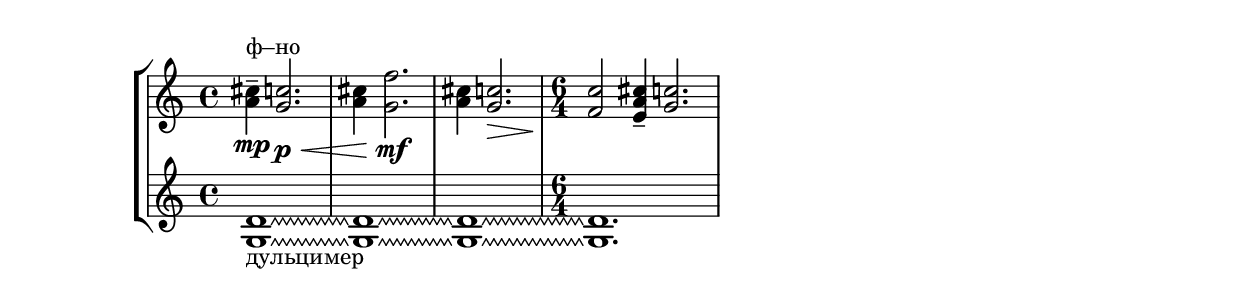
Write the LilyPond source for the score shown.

\version "2.18.2"
\header {
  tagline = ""  % removed
}
% \include "lilypond-book-preamble.ly"


global = {
\key g \major
  \time 2/4
}



\parallelMusic #'(
voiceA
voiceB
) 
% rhMusic
% lhMusic

{
  %--------------------bar1 

  \time 4/4
  <a' cis>4\mp--^"ф–но" <g c>2.\p\< |
  \override Glissando.style = #'zigzag <g d'>1_"дульцимер"\glissando |
  %--------------------bar2 

  <a cis>4 <g f'>2.\mf\! |
 <g d'>1\glissando |
  %--------------------bar3 

  <a cis>4 <g c>2.\> |
  <g d'>1\glissando |
  %--------------------bar4 

  \time 6/4
  <f c'>2\! <e a cis>4-- <g c>2. |
  <g d'>1. |

}


 



\new StaffGroup <<
% \new Staff 
%   \with {instrumentName = #"Струнные "} 
%   << \relative c' { \voiceA } \\ \relative c' { \voiceB } >>
\new Staff 
%   %\with {instrumentName = #"Фортепиано "} 
  \relative c' { \voiceA }
%\new Staff
\relative c' { \voiceB }
% \new Staff 
%   \with {instrumentName = #"Электрогитара "} 
%   \relative c {\clef bass  \voiceD }
%  \new PianoStaff <<
%    \new Staff \rhMusic
%    \new Staff \lhMusic
%    >>
>>
